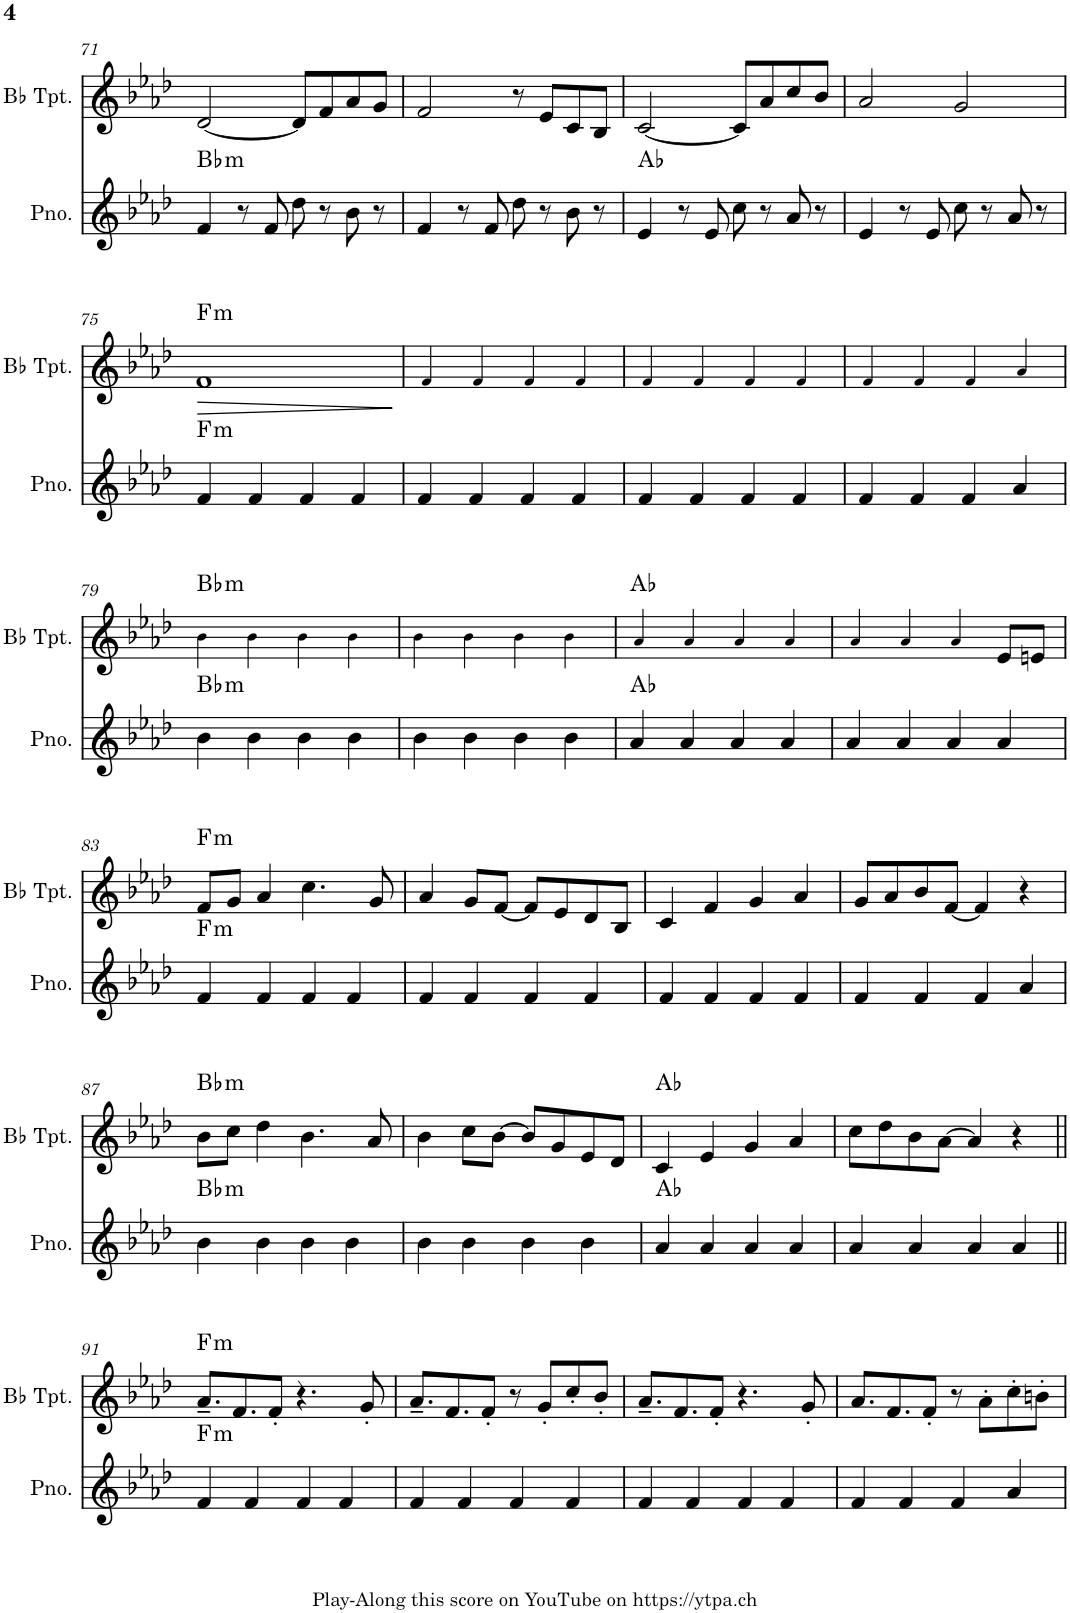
**kern	**harte	**kern	**dynam	**harte
*part2	*part2	*part1	*part1	*part1
*staff2	*	*staff1	*staff1	*
*I"Piano	*	*I"Bb Trumpet	*	*
*I'Pno.	*	*I'Bb Tpt.	*	*
!!LO:PB:g=z
*clefG2	*	*clefG2	*	*
*	*	*Trd1c2	*	*
*k[b-e-a-d-]	*	*k[b-e-a-d-]	*	*
*M4/4	*	*M4/4	*	*
=71	=71	=71	=71	=71
!	!LO:H:kt=m	!	!	!
4f/	Bb:min	[2d-/	.	.
8r	.	.	.	.
8f/	.	.	.	.
8dd-\	.	8d-/L]	.	.
8r	.	8f/	.	.
8b-\	.	8a-/	.	.
8r	.	8g/J	.	.
=72	=72	=72	=72	=72
4f/	.	2f/	.	.
8r	.	.	.	.
8f/	.	.	.	.
8dd-\	.	8r	.	.
8r	.	8e-/L	.	.
8b-\	.	8c/	.	.
8r	.	8B-/J	.	.
=73	=73	=73	=73	=73
4e-/	Ab:maj	[2c/	.	.
8r	.	.	.	.
8e-/	.	.	.	.
8cc\	.	8c/L]	.	.
8r	.	8a-/	.	.
8a-/	.	8cc/	.	.
8r	.	8b-/J	.	.
=74	=74	=74	=74	=74
4e-/	.	2a-/	.	.
8r	.	.	.	.
8e-/	.	.	.	.
8cc\	.	2g/	.	.
8r	.	.	.	.
8a-/	.	.	.	.
8r	.	.	.	.
!!LO:LB:g=z
=75	=75	=75	=75	=75
!	!LO:H:kt=m	!	!LO:HP:b	!LO:H:kt=m
4f/	F:min	1f	>	F:min
4f/	.	.	.	.
4f/	.	.	.	.
4f/	.	.	.	.
.	.	.	]	.
=76	=76	=76	=76	=76
4f/	.	4f!/	.	.
4f/	.	4f!/	.	.
4f/	.	4f!/	.	.
4f/	.	4f!/	.	.
=77	=77	=77	=77	=77
4f/	.	4f!/	.	.
4f/	.	4f!/	.	.
4f/	.	4f!/	.	.
4f/	.	4f!/	.	.
=78	=78	=78	=78	=78
4f/	.	4f!/	.	.
4f/	.	4f!/	.	.
4f/	.	4f!/	.	.
4a-/	.	4a-!/	.	.
!!LO:LB:g=z
=79	=79	=79	=79	=79
!	!LO:H:kt=m	!	!	!LO:H:kt=m
4b-\	Bb:min	4b-!\	.	Bb:min
4b-\	.	4b-!\	.	.
4b-\	.	4b-!\	.	.
4b-\	.	4b-!\	.	.
=80	=80	=80	=80	=80
4b-\	.	4b-!\	.	.
4b-\	.	4b-!\	.	.
4b-\	.	4b-!\	.	.
4b-\	.	4b-!\	.	.
=81	=81	=81	=81	=81
4a-/	Ab:maj	4a-!/	.	Ab:maj
4a-/	.	4a-!/	.	.
4a-/	.	4a-!/	.	.
4a-/	.	4a-!/	.	.
=82	=82	=82	=82	=82
4a-/	.	4a-!/	.	.
4a-/	.	4a-!/	.	.
4a-/	.	4a-!/	.	.
4a-/	.	8e-/L	.	.
.	.	8en/J	.	.
!!LO:LB:g=z
=83	=83	=83	=83	=83
!	!LO:H:kt=m	!	!	!LO:H:kt=m
4f/	F:min	8f/L	.	F:min
.	.	8g/J	.	.
4f/	.	4a-/	.	.
4f/	.	4.cc\	.	.
4f/	.	.	.	.
.	.	8g/	.	.
=84	=84	=84	=84	=84
4f/	.	4a-/	.	.
4f/	.	8g/L	.	.
.	.	[8f/J	.	.
4f/	.	8f/L]	.	.
.	.	8e-/	.	.
4f/	.	8d-/	.	.
.	.	8B-/J	.	.
=85	=85	=85	=85	=85
4f/	.	4c/	.	.
4f/	.	4f/	.	.
4f/	.	4g/	.	.
4f/	.	4a-/	.	.
=86	=86	=86	=86	=86
4f/	.	8g/L	.	.
.	.	8a-/	.	.
4f/	.	8b-/	.	.
.	.	[8f/J	.	.
4f/	.	4f/]	.	.
4a-/	.	4r	.	.
!!LO:LB:g=z
=87	=87	=87	=87	=87
!	!LO:H:kt=m	!	!	!LO:H:kt=m
4b-\	Bb:min	8b-\L	.	Bb:min
.	.	8cc\J	.	.
4b-\	.	4dd-\	.	.
4b-\	.	4.b-\	.	.
4b-\	.	.	.	.
.	.	8a-/	.	.
=88	=88	=88	=88	=88
4b-\	.	4b-\	.	.
4b-\	.	8cc\L	.	.
.	.	[8b-\J	.	.
4b-\	.	8b-/L]	.	.
.	.	8g/	.	.
4b-\	.	8e-/	.	.
.	.	8d-/J	.	.
=89	=89	=89	=89	=89
4a-/	Ab:maj	4c/	.	Ab:maj
4a-/	.	4e-/	.	.
4a-/	.	4g/	.	.
4a-/	.	4a-/	.	.
=90	=90	=90	=90	=90
4a-/	.	8cc\L	.	.
.	.	8dd-\	.	.
4a-/	.	8b-\	.	.
.	.	[8a-\J	.	.
4a-/	.	4a-/]	.	.
4a-/	.	4r	.	.
!!LO:LB:g=z
=91||	=91||	=91||	=91||	=91||
!	!LO:H:kt=m	!	!	!LO:H:kt=m
4f/	F:min	8.a-~/L	.	F:min
.	.	8.f/	.	.
4f/	.	.	.	.
.	.	8f'/J	.	.
4f/	.	4.r	.	.
4f/	.	.	.	.
.	.	8g'/	.	.
=92	=92	=92	=92	=92
4f/	.	8.a-~/L	.	.
.	.	8.f/	.	.
4f/	.	.	.	.
.	.	8f'/J	.	.
4f/	.	8r	.	.
.	.	8g'/L	.	.
4f/	.	8cc'/	.	.
.	.	8b-'/J	.	.
=93	=93	=93	=93	=93
4f/	.	8.a-~/L	.	.
.	.	8.f/	.	.
4f/	.	.	.	.
.	.	8f'/J	.	.
4f/	.	4.r	.	.
4f/	.	.	.	.
.	.	8g'/	.	.
=94	=94	=94	=94	=94
4f/	.	8.a-/L	.	.
.	.	8.f/	.	.
4f/	.	.	.	.
.	.	8f'/J	.	.
4f/	.	8r	.	.
.	.	8a-'\L	.	.
4a-/	.	8cc'\	.	.
.	.	8bn'\J	.	.
=	=	=	=	=
*-	*-	*-	*-	*-
